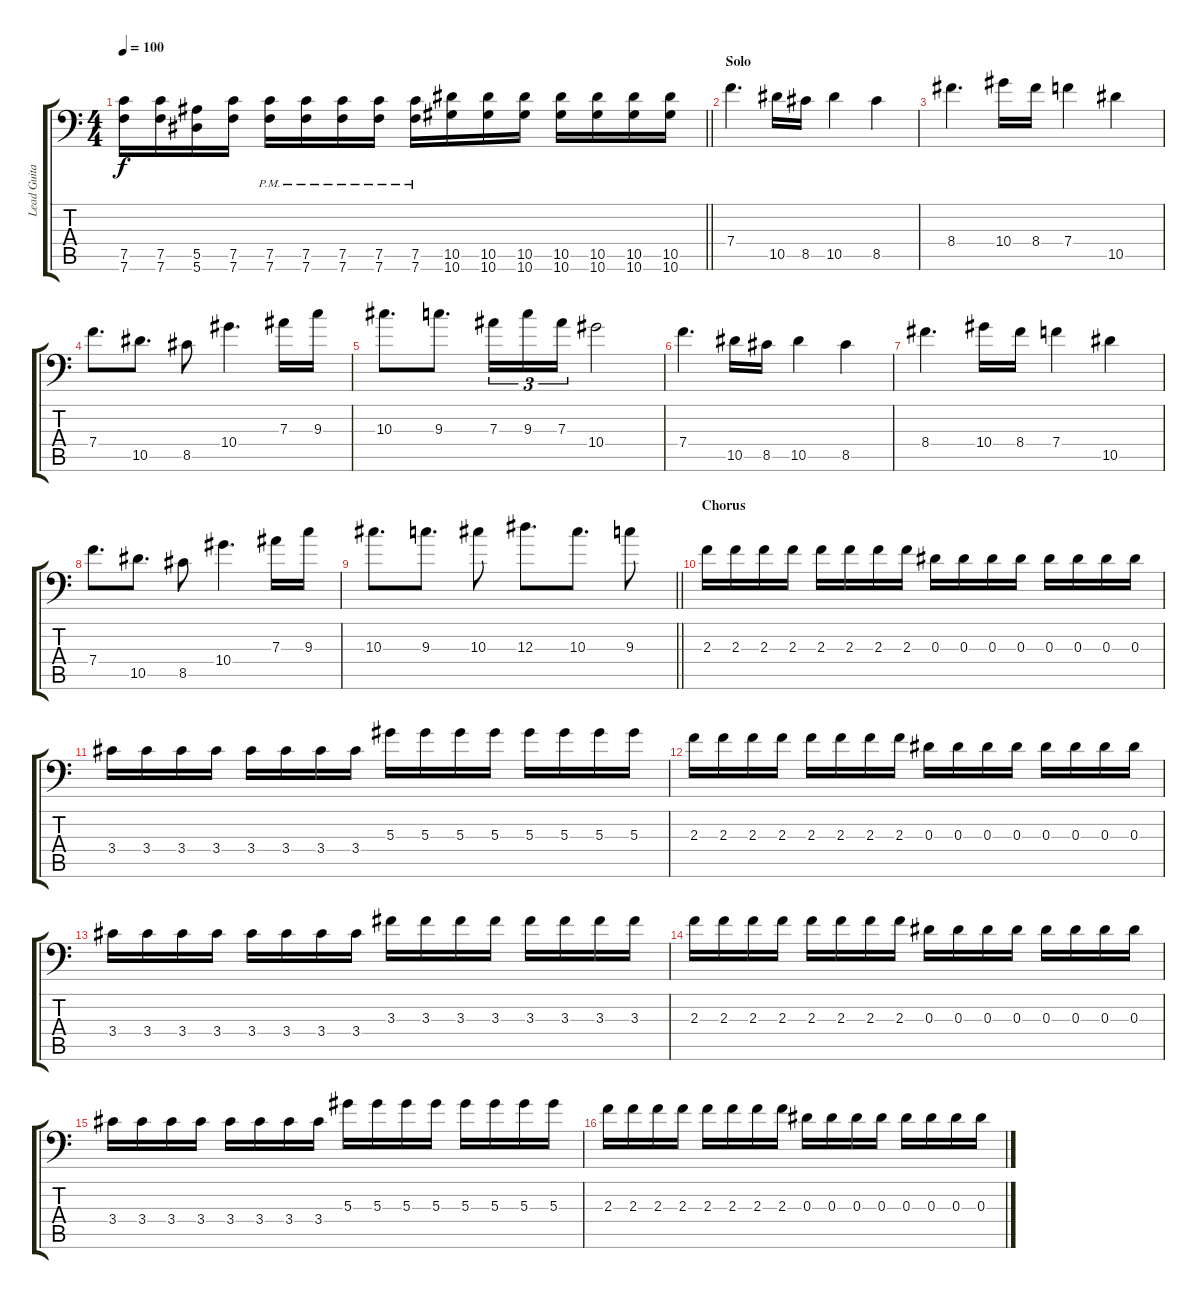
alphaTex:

\track ("Lead Guitar +" "Lead Guita") {instrument overdrivenguitar}
\staff {score tabs}
\tuning (C4 G3 Eb3 Bb2 F2 Bb1) {hide}
\ts (4 4)
\tempo 100
\clef f4
\barLineRight lightlight
\ks c
(7.5 7.6).16{dy f} (7.5 7.6).16 (5.5 5.6).16 (7.5 7.6).16 (7.5{pm} 7.6{pm}).16 (7.5{pm} 7.6{pm}).16 (7.5{pm} 7.6{pm}).16 (7.5{pm} 7.6{pm}).16 (7.5{pm} 7.6{pm}).16 (10.5 10.6).16 (10.5 10.6).16 (10.5 10.6).16 (10.5 10.6).16 (10.5 10.6).16 (10.5 10.6).16 (10.5 10.6).16 |
\section ("" "Solo")
7.4.4{d} 10.5.16 8.5.16 10.5.4 8.5.4 |
8.4.4{d} 10.4.16 8.4.16 7.4.4 10.5.4 |
7.4.8{d} 10.5.8{d} 8.5.8 10.4.4{d} 7.3.16 9.3.16 |
10.3.8{d} 9.3.8{d} 7.3.16{tu (3 2)} 9.3.16{tu (3 2)} 7.3.16{tu (3 2)} 10.4.2 |
7.4.4{d} 10.5.16 8.5.16 10.5.4 8.5.4 |
8.4.4{d} 10.4.16 8.4.16 7.4.4 10.5.4 |
7.4.8{d} 10.5.8{d} 8.5.8 10.4.4{d} 7.3.16 9.3.16 |
\barLineRight lightlight
10.3.8{d} 9.3.8{d} 10.3.8 12.3.8{d} 10.3.8{d} 9.3.8 |
\section ("" "Chorus")
2.3.16 2.3.16 2.3.16 2.3.16 2.3.16 2.3.16 2.3.16 2.3.16 0.3.16 0.3.16 0.3.16 0.3.16 0.3.16 0.3.16 0.3.16 0.3.16 |
3.4.16 3.4.16 3.4.16 3.4.16 3.4.16 3.4.16 3.4.16 3.4.16 5.3.16 5.3.16 5.3.16 5.3.16 5.3.16 5.3.16 5.3.16 5.3.16 |
2.3.16 2.3.16 2.3.16 2.3.16 2.3.16 2.3.16 2.3.16 2.3.16 0.3.16 0.3.16 0.3.16 0.3.16 0.3.16 0.3.16 0.3.16 0.3.16 |
3.4.16 3.4.16 3.4.16 3.4.16 3.4.16 3.4.16 3.4.16 3.4.16 3.3.16 3.3.16 3.3.16 3.3.16 3.3.16 3.3.16 3.3.16 3.3.16 |
2.3.16 2.3.16 2.3.16 2.3.16 2.3.16 2.3.16 2.3.16 2.3.16 0.3.16 0.3.16 0.3.16 0.3.16 0.3.16 0.3.16 0.3.16 0.3.16 |
3.4.16 3.4.16 3.4.16 3.4.16 3.4.16 3.4.16 3.4.16 3.4.16 5.3.16 5.3.16 5.3.16 5.3.16 5.3.16 5.3.16 5.3.16 5.3.16 |
2.3.16 2.3.16 2.3.16 2.3.16 2.3.16 2.3.16 2.3.16 2.3.16 0.3.16 0.3.16 0.3.16 0.3.16 0.3.16 0.3.16 0.3.16 0.3.16
